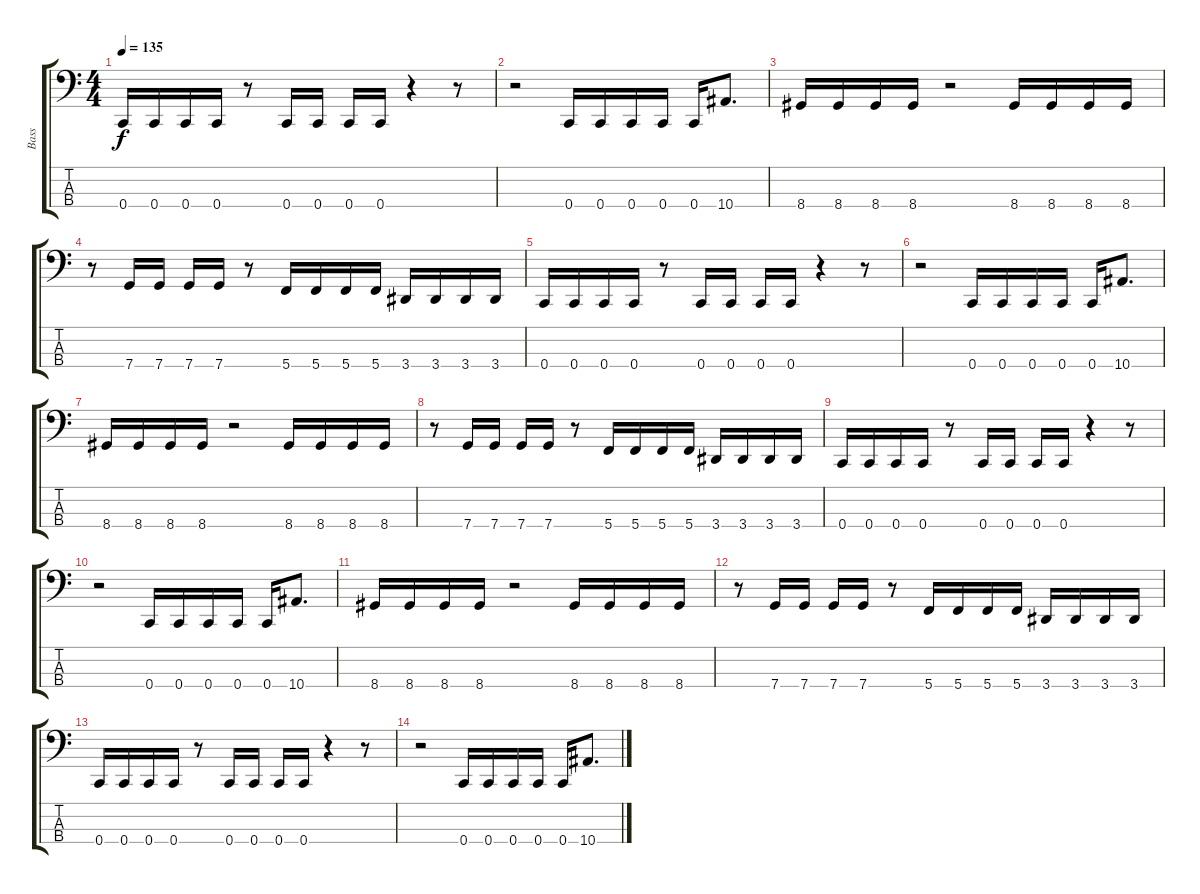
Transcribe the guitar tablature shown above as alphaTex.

\track ("Bass" "Bass") {instrument electricbasspick}
\staff {score tabs}
\tuning (F2 C2 G1 C1) {hide}
\ts (4 4)
\tempo 135
\clef f4
\ks c
0.4.16{dy f} 0.4.16 0.4.16 0.4.16 r.8 0.4.16 0.4.16 0.4.16 0.4.16 r.4 r.8 |
r.2 0.4.16 0.4.16 0.4.16 0.4.16 0.4.16 10.4.8{d} |
8.4.16 8.4.16 8.4.16 8.4.16 r.2 8.4.16 8.4.16 8.4.16 8.4.16 |
r.8 7.4.16 7.4.16 7.4.16 7.4.16 r.8 5.4.16 5.4.16 5.4.16 5.4.16 3.4.16 3.4.16 3.4.16 3.4.16 |
0.4.16 0.4.16 0.4.16 0.4.16 r.8 0.4.16 0.4.16 0.4.16 0.4.16 r.4 r.8 |
r.2 0.4.16 0.4.16 0.4.16 0.4.16 0.4.16 10.4.8{d} |
8.4.16 8.4.16 8.4.16 8.4.16 r.2 8.4.16 8.4.16 8.4.16 8.4.16 |
r.8 7.4.16 7.4.16 7.4.16 7.4.16 r.8 5.4.16 5.4.16 5.4.16 5.4.16 3.4.16 3.4.16 3.4.16 3.4.16 |
0.4.16 0.4.16 0.4.16 0.4.16 r.8 0.4.16 0.4.16 0.4.16 0.4.16 r.4 r.8 |
r.2 0.4.16 0.4.16 0.4.16 0.4.16 0.4.16 10.4.8{d} |
8.4.16 8.4.16 8.4.16 8.4.16 r.2 8.4.16 8.4.16 8.4.16 8.4.16 |
r.8 7.4.16 7.4.16 7.4.16 7.4.16 r.8 5.4.16 5.4.16 5.4.16 5.4.16 3.4.16 3.4.16 3.4.16 3.4.16 |
0.4.16 0.4.16 0.4.16 0.4.16 r.8 0.4.16 0.4.16 0.4.16 0.4.16 r.4 r.8 |
r.2 0.4.16 0.4.16 0.4.16 0.4.16 0.4.16 10.4.8{d}
